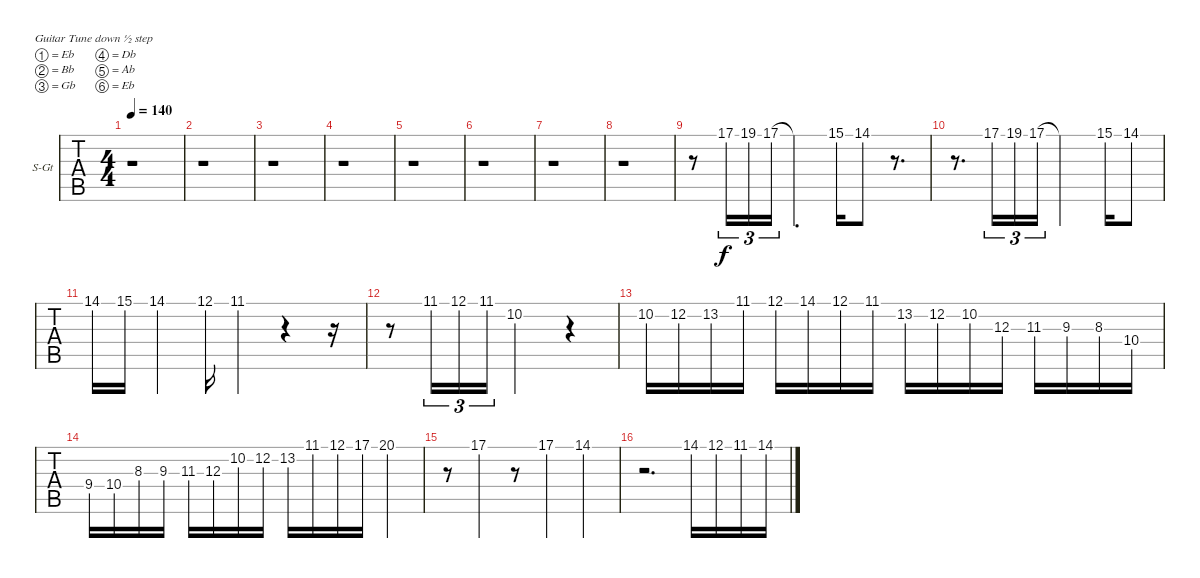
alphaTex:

\bracketExtendMode groupsimilarinstruments
\firstSystemTrackNameOrientation horizontal
\otherSystemsTrackNameOrientation horizontal
\track ("Clavier - Jens Johansson" "S-Gt") {instrument stringensemble1}
\staff {tabs}
\tuning (Eb4 Bb3 Gb3 Db3 Ab2 Eb2)
\displaytranspose 12
\ts (4 4)
\tempo 140
\clef g2
\ks c
r.1{dy f} |
r.1 |
r.1 |
r.1 |
r.1 |
r.1 |
r.1 |
r.1 |
r.8 17.1.16{tu (3 2)} 19.1.16{tu (3 2)} 17.1.16{tu (3 2)} 17.1{t}.4{d} 15.1.16 14.1.8 r.8{d} |
r.8{d} 17.1.16{tu (3 2)} 19.1.16{tu (3 2)} 17.1.16{tu (3 2)} 17.1{t}.2 15.1.16 14.1.8 |
14.1.16 15.1.16 14.1.4 12.1.16 11.1.4 r.4 r.16 |
r.8 11.1.16{tu (3 2)} 12.1.16{tu (3 2)} 11.1.16{tu (3 2)} 10.2.2 r.4 |
10.2.16 12.2.16 13.2.16 11.1.16 12.1.16 14.1.16 12.1.16 11.1.16 13.2.16 12.2.16 10.2.16 12.3.16 11.3.16 9.3.16 8.3.16 10.4.16 |
9.4.16 10.4.16 8.3.16 9.3.16 11.3.16 12.3.16 10.2.16 12.2.16 13.2.16 11.1.16 12.1.16 17.1.16 20.1.4 |
r.8 17.1.4 r.8 17.1.4 14.1.4 |
r.2{d} 14.1.16 12.1.16 11.1.16 14.1.16
